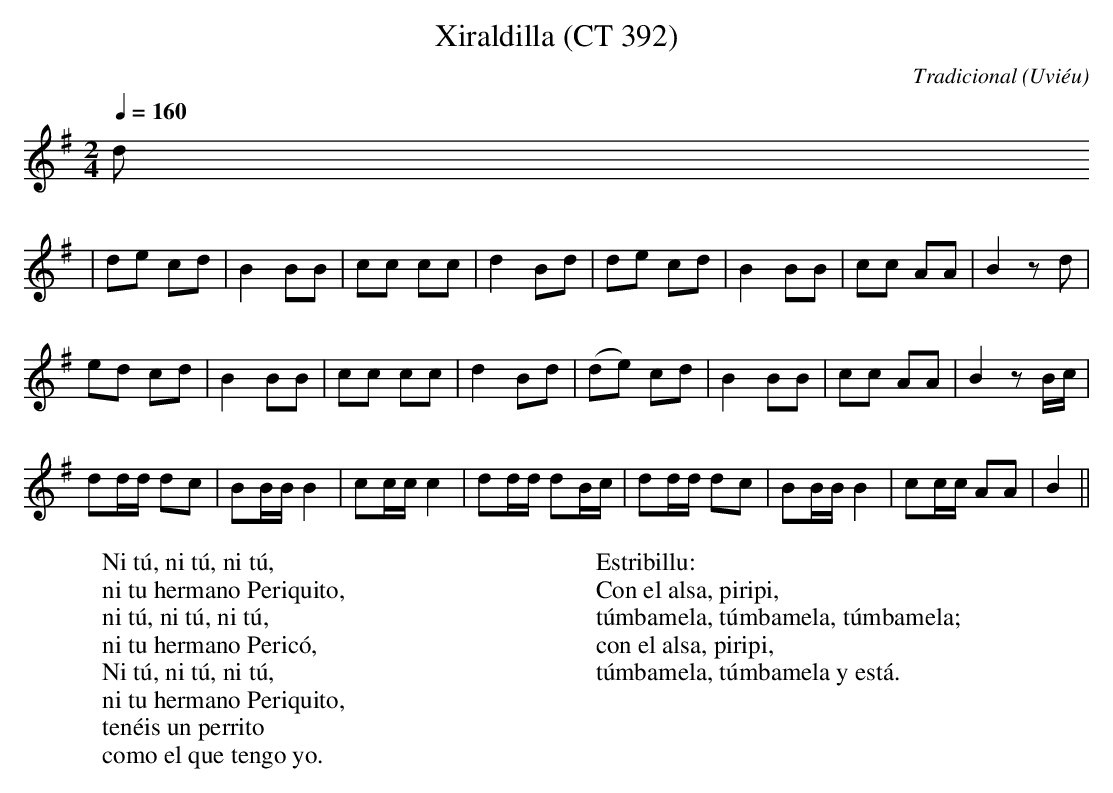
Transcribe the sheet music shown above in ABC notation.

X:1
T:Xiraldilla (CT 392)
C:Tradicional
O:Uviéu
M:2/4
L:1/8
Q:1/4=160
W:Ni tú, ni tú, ni tú,
W:ni tu hermano Periquito,
W:ni tú, ni tú, ni tú,
W:ni tu hermano Pericó,
W:Ni tú, ni tú, ni tú,
W:ni tu hermano Periquito,
W:tenéis un perrito
W:como el que tengo yo.
W:
W:Estribillu:
W:Con el alsa, piripi,
W:túmbamela, túmbamela, túmbamela;
W:con el alsa, piripi,
W:túmbamela, túmbamela y está.
K:G
d
|de cd|B2 BB|cc cc|d2 Bd|de cd|B2 BB|cc AA|B2 zd|
ed cd|B2 BB|cc cc|d2 Bd|(de) cd|B2 BB|cc AA|B2 zB/c/|
dd/d/ dc|BB/B/ B2|cc/c/ c2|dd/d/ dB/c/|dd/d/ dc|BB/B/ B2|cc/c/ AA|B2 ||
